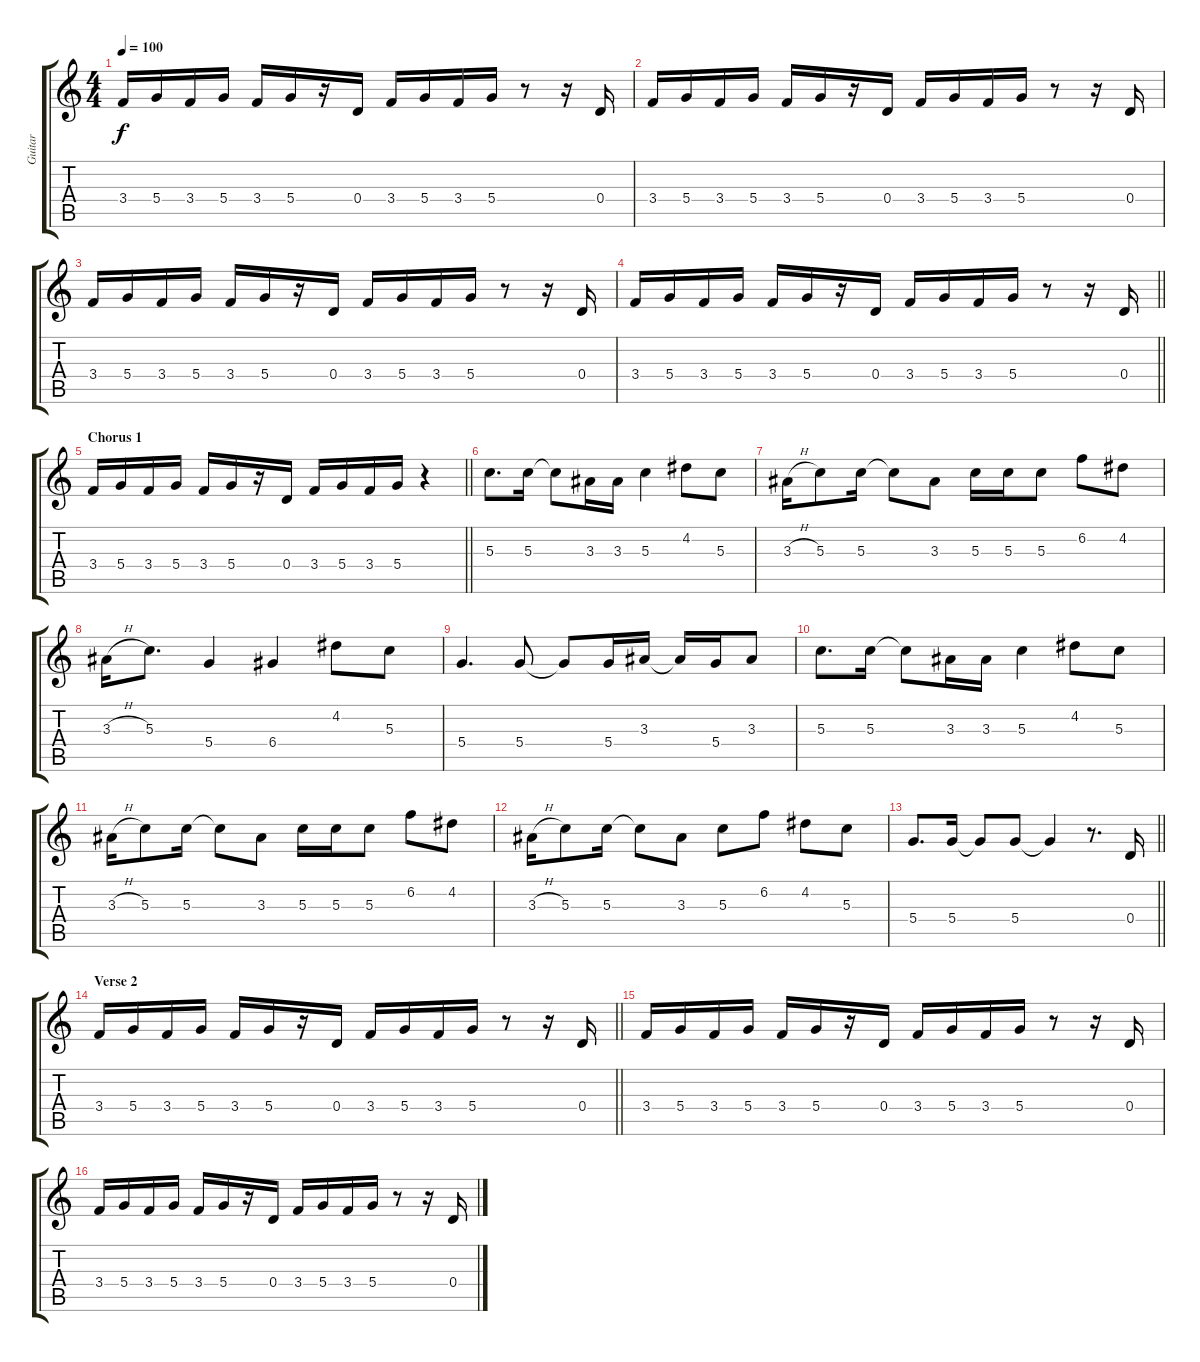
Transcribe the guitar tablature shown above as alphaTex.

\track ("Guitar" "Guitar") {instrument overdrivenguitar}
\staff {score tabs}
\tuning (E4 B3 G3 D3 A2 E2) {hide}
\ts (4 4)
\tempo 100
\clef g2
\ks c
3.4.16{dy f} 5.4.16 3.4.16 5.4.16 3.4.16 5.4.16 r.16 0.4.16 3.4.16 5.4.16 3.4.16 5.4.16 r.8 r.16 0.4.16 |
3.4.16 5.4.16 3.4.16 5.4.16 3.4.16 5.4.16 r.16 0.4.16 3.4.16 5.4.16 3.4.16 5.4.16 r.8 r.16 0.4.16 |
3.4.16 5.4.16 3.4.16 5.4.16 3.4.16 5.4.16 r.16 0.4.16 3.4.16 5.4.16 3.4.16 5.4.16 r.8 r.16 0.4.16 |
\barLineRight lightlight
3.4.16 5.4.16 3.4.16 5.4.16 3.4.16 5.4.16 r.16 0.4.16 3.4.16 5.4.16 3.4.16 5.4.16 r.8 r.16 0.4.16 |
\section ("" "Chorus 1")
\barLineRight lightlight
3.4.16 5.4.16 3.4.16 5.4.16 3.4.16 5.4.16 r.16 0.4.16 3.4.16 5.4.16 3.4.16 5.4.16 r.4 |
5.3.8{d} 5.3.16 5.3{t}.8 3.3.16 3.3.16 5.3.4 4.2.8 5.3.8 |
3.3{h}.16 5.3.8 5.3.16 5.3{t}.8 3.3.8 5.3.16 5.3.16 5.3.8 6.2.8 4.2.8 |
3.3{h}.16 5.3.8{d} 5.4.4 6.4.4 4.2.8 5.3.8 |
5.4.4{d} 5.4.8 5.4{t}.8 5.4.16 3.3.16 3.3{t}.16 5.4.16 3.3.8 |
5.3.8{d} 5.3.16 5.3{t}.8 3.3.16 3.3.16 5.3.4 4.2.8 5.3.8 |
3.3{h}.16 5.3.8 5.3.16 5.3{t}.8 3.3.8 5.3.16 5.3.16 5.3.8 6.2.8 4.2.8 |
3.3{h}.16 5.3.8 5.3.16 5.3{t}.8 3.3.8 5.3.8 6.2.8 4.2.8 5.3.8 |
\barLineRight lightlight
5.4.8{d} 5.4.16 5.4{t}.8 5.4.8 5.4{t}.4 r.8{d} 0.4.16 |
\section ("" "Verse 2")
\barLineRight lightlight
3.4.16 5.4.16 3.4.16 5.4.16 3.4.16 5.4.16 r.16 0.4.16 3.4.16 5.4.16 3.4.16 5.4.16 r.8 r.16 0.4.16 |
3.4.16 5.4.16 3.4.16 5.4.16 3.4.16 5.4.16 r.16 0.4.16 3.4.16 5.4.16 3.4.16 5.4.16 r.8 r.16 0.4.16 |
3.4.16 5.4.16 3.4.16 5.4.16 3.4.16 5.4.16 r.16 0.4.16 3.4.16 5.4.16 3.4.16 5.4.16 r.8 r.16 0.4.16
